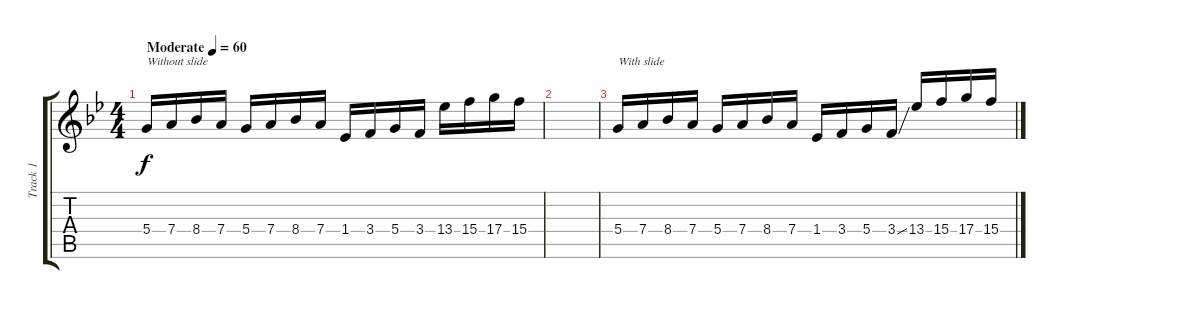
\track ("Track 1" "Track 1") {instrument acousticguitarsteel}
\staff {score tabs}
\tuning (E4 B3 G3 D3 A2 E2) {hide}
\ts (4 4)
\tempo (60 "Moderate")
\clef g2
\ks bb
5.4.16{txt "Without slide" dy f instrument acousticguitarsteel} 7.4.16 8.4.16 7.4.16 5.4.16 7.4.16 8.4.16 7.4.16 1.4.16 3.4.16 5.4.16 3.4.16 13.4.16 15.4.16 17.4.16 15.4.16 |
|
5.4.16{txt "With slide"} 7.4.16 8.4.16 7.4.16 5.4.16 7.4.16 8.4.16 7.4.16 1.4.16 3.4.16 5.4.16 3.4{ss}.16 13.4.16{beam Up} 15.4.16{beam Up} 17.4.16{beam Up} 15.4.16{beam Up}
